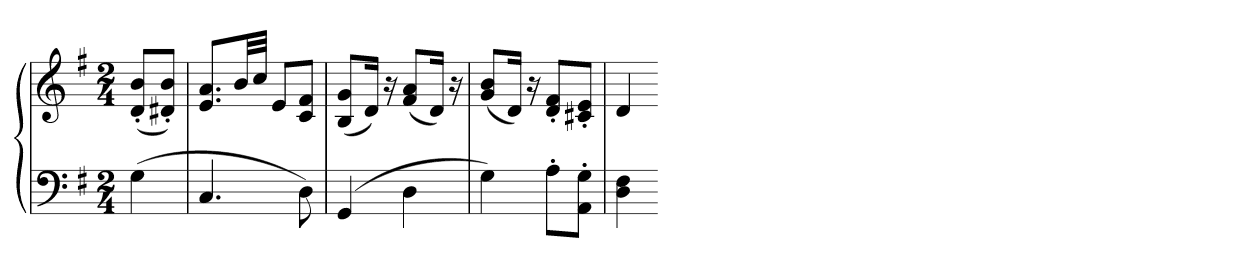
**kern	**kern
*part1	*part1
*staff2	*staff1
*clefF4	*clefG2
*k[f#]	*k[f#]
*G:	*G:
*M2/4	*M2/4
=	=
(4G	(8d' 8b'L
.	8d#X' 8b'J)
=5	=5
4.C	8.e 8.aL
.	32bLL
.	32ccJJJ
.	8eL
8D)	8c 8f#J
=6	=6
(4GG	(8B 8gL
.	16dJk)
.	16r
4D	(8f# 8aL
.	16dJk)
.	16r
=7	=7
4G)	(8g 8bL
.	16dJk)
.	16r
8A'L	8d' 8f#'L
8AA' 8G'J	8c#X' 8e'J
=8	=8
4D 4F#	4d
=-	=-
*-	*-
